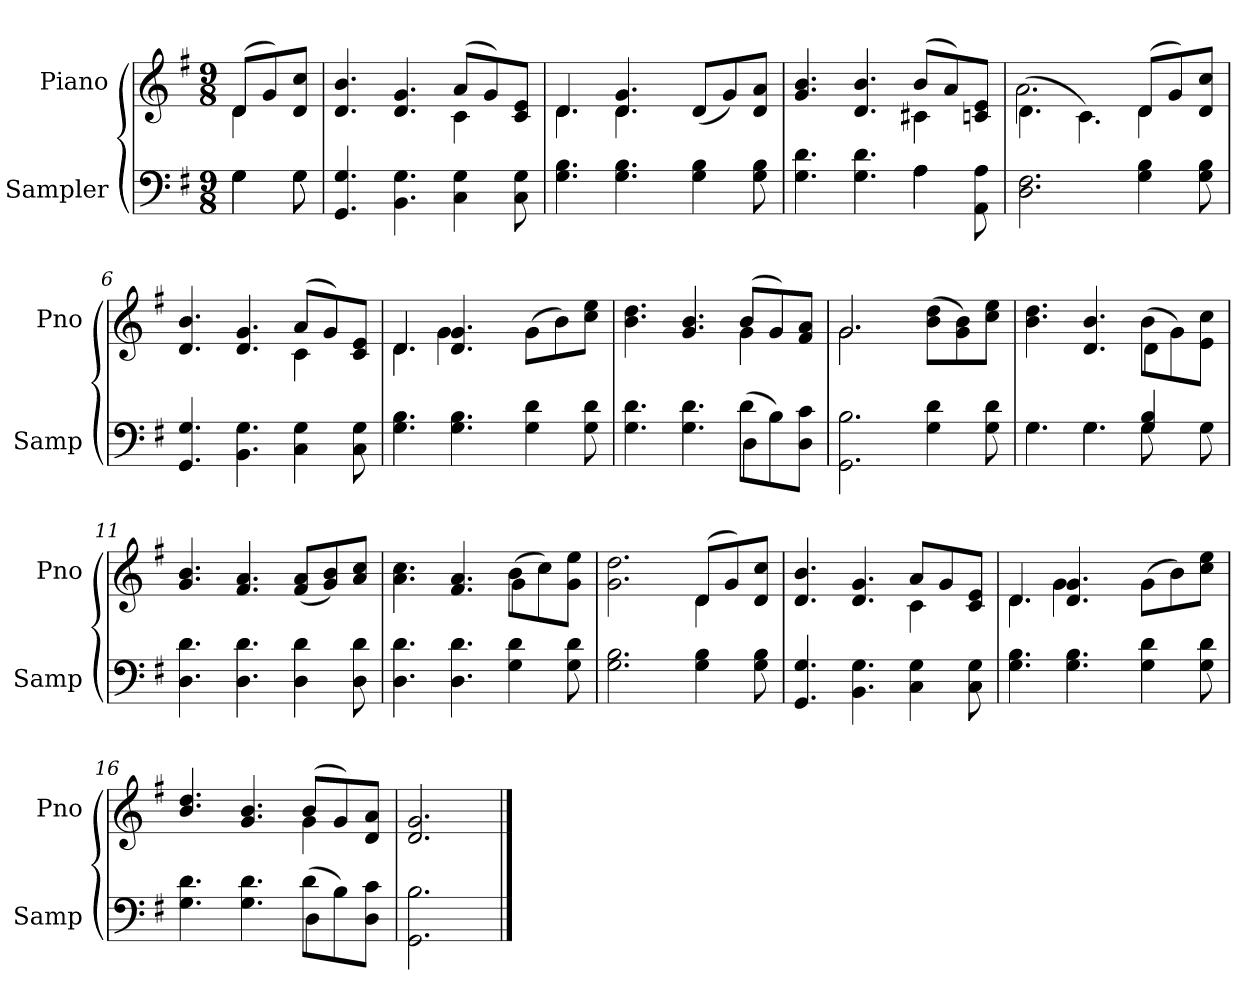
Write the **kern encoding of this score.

**kern	**kern
*part2	*part1
*staff2	*staff1
*I"Sampler	*I"Piano
*I'Samp	*I'Pno
*clefF4	*clefG2
*k[f#]	*k[f#]
*G:	*G:
*M9/8	*M9/8
=1	=1
*^	*^
4G\	4G	(8d/L	4d
.	.	8g/)	.
8G\	8G	8d/ 8cc/J	8ryy
*v	*v	*	*
=2	=2	=2
4.GG 4.G	4.d 4.b	2.ryy
4.BB 4.G	4.d 4.g	.
4C 4G	(8a/L	4c
.	8g/)	.
8C 8G	8c/ 8e/J	8ryy
=3	=3	=3
4.G 4.B	4.d/	4.d
4.G 4.B	4.d 4.g	4d
.	.	2ryy
4G 4B	(8d/L	.
.	8g/)	.
8G 8B	8d/ 8a/J	.
=4	=4	=4
*^	*	*
4.G 4.d	2.ryy	4.g 4.b	2.ryy
4.G 4.d	.	4.d 4.b	.
4A\	4A	(8b/L	4c#X
.	.	8a/)	.
8AA 8A	8ryy	8c/ 8e/J	8ryy
*v	*v	*	*
=5	=5	=5
2.D 2.F#	(4.d\	2.a
.	4.c\)	.
4G 4B	(8d/L	4d
.	8g/)	.
8G 8B	8d/ 8cc/J	8ryy
=6	=6	=6
4.GG 4.G	4.d/ 4.b/	2.ryy
4.BB 4.G	4.d/ 4.g/	.
4C 4G	(8a/L	4c
.	8g/)	.
8C 8G	8c/ 8e/J	8ryy
=7	=7	=7
4.G 4.B	4.d/	4.d
4.G 4.B	4.d 4.g	4g
.	.	2ryy
4G 4d	(8g\L	.
.	8b\)	.
8G 8d	8cc\ 8ee\J	.
=8	=8	=8
*^	*	*
4.G 4.d	2.ryy	4.b 4.dd	2.ryy
4.G 4.d	.	4.g 4.b	.
(8d\L	4D	(8b/L	4g
8B\)	.	8g/)	.
8D\ 8c\J	8ryy	8f#/ 8a/J	8ryy
*v	*v	*	*
=9	=9	=9
2.GG 2.B	2.g/	2.g
4G 4d	(8b\ 8dd\L	4.ryy
.	8g\ 8b\)	.
8G 8d	8cc\ 8ee\J	.
=10	=10	=10
*^	*	*
4.G\	4.G	4.b 4.dd	2.ryy
4.G\	4.G	4.d 4.b	.
4G 4B	8G	(8b\L	4d
.	4ryy	8g\)	.
8G\	.	8e\ 8cc\J	8ryy
*v	*v	*	*
*	*v	*v
=11	=11
4.D 4.d	4.g 4.b
4.D 4.d	4.f# 4.a
4D 4d	(8f#/ 8a/L
.	8g/ 8b/)
8D 8d	8a/ 8cc/J
=12	=12
*	*^
4.D 4.d	4.a 4.cc	2.ryy
4.D 4.d	4.f# 4.a	.
4G 4d	(8b\L	4g
.	8cc\)	.
8G 8d	8g\ 8ee\J	8ryy
=13	=13	=13
2.G 2.B	2.g 2.dd	2.ryy
4G 4B	(8d/L	4d
.	8g/)	.
8G 8B	8d/ 8cc/J	8ryy
=14	=14	=14
4.GG 4.G	4.d 4.b	2.ryy
4.BB 4.G	4.d 4.g	.
4C 4G	8a/L	4c
.	8g/	.
8C 8G	8c/ 8e/J	8ryy
=15	=15	=15
4.G 4.B	4.d/	4.d
4.G 4.B	4.d 4.g	4g
.	.	2ryy
4G 4d	(8g\L	.
.	8b\)	.
8G 8d	8cc\ 8ee\J	.
=16	=16	=16
*^	*	*
4.G 4.d	2.ryy	4.b/ 4.dd/	2.ryy
4.G 4.d	.	4.g/ 4.b/	.
(8d\L	4D	(8b/L	4g
8B\)	.	8g/)	.
8D\ 8c\J	8ryy	8d/ 8a/J	8ryy
*v	*v	*	*
*	*v	*v
=17	=17
2.GG 2.B	2.d/ 2.g/
==	==
*-	*-
